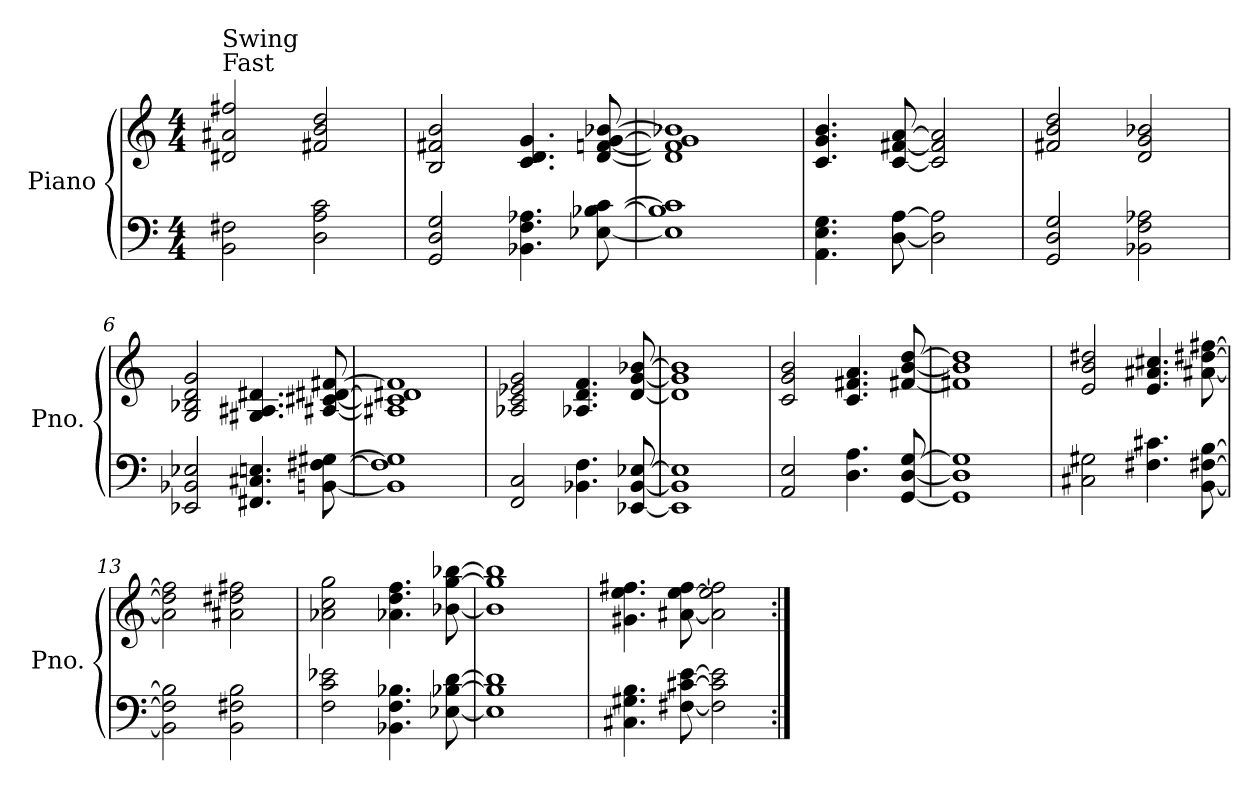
**kern	**kern
*part1	*part1
*staff2	*staff1
*I"Piano	*
*I'Pno.	*
*clefF4	*clefG2
*k[]	*k[]
*M4/4	*M4/4
=1	=1
!	!LO:TX:a:t=Fast
!	!LO:TX:t=Swing
2BB\ 2F#X\	2d#X/ 2a#X/ 2ff#X/
2D\ 2A\ 2c\	2f#X/ 2b/ 2dd/
=2	=2
2GG/ 2D/ 2G/	2B/ 2f#X/ 2b/
4.BB-X\ 4.F\ 4.A-X\	4.c/ 4.d/ 4.g/
[8E-X\ [8B-X\ [8c\	[8d/ [8fn/ [8g/ [8b-X/
=3	=3
1E-] 1B-] 1c]	1d] 1f] 1g] 1b-X]
=4	=4
4.AA\ 4.E\ 4.G\	4.c/ 4.g/ 4.b/
[8D\ [8A\	[8c/ [8f#X/ [8a/
2D\] 2A\]	2c/] 2f#/] 2a/]
!!LO:LB:g=z
=5	=5
2GG/ 2D/ 2G/	2f#X/ 2b/ 2dd/
2BB-X\ 2F\ 2A-X\	2d/ 2g/ 2b-X/
=6	=6
2EE-X/ 2BB-X/ 2E-X/	2G/ 2B-X/ 2d/ 2g/
4.FF#X/ 4.C#X/ 4.En/	4.G#X/ 4.A#X/ 4.d#X/
[8BBn\ [8F#X\ [8G#X\	[8A#X/ [8c#X/ [8d#X/ [8f#X/
=7	=7
1BB] 1F#] 1G#]	1A#X] 1c#] 1d#X] 1f#]
=8	=8
2FF/ 2C/	2A-X/ 2c/ 2e-X/ 2g/
4.BB-X\ 4.F\	4.A-X/ 4.d/ 4.f/
[8EE-X/ [8BB-/ [8E-X/	[8d/ [8g/ [8b-X/
!!LO:LB:g=z
=9	=9
1EE-] 1BB-] 1E-]	1d] 1g] 1b-]
=10	=10
2AA/ 2E/	2c/ 2g/ 2b/
4.D\ 4.A\	4.c/ 4.f#X/ 4.a/
[8GG/ [8D/ [8G/	[8f#X/ [8b/ [8dd/
=11	=11
1GG] 1D] 1G]	1f#X] 1b] 1dd]
=12	=12
2C#X\ 2G#X\	2e/ 2b/ 2dd#X/
4.F#X\ 4.c#X\	4.e/ 4.a#X/ 4.cc#X/
[8BB\ [8F#X\ [8B\	[8a#X\ [8dd#X\ [8ff#X\
!!LO:LB:g=z
=13	=13
2BB\] 2F#\] 2B\]	2a#\] 2dd#\] 2ff#\]
2BB\ 2F#X\ 2B\	2a#X\ 2dd#X\ 2ff#X\
=14	=14
2F\ 2c\ 2e-X\	2a-X\ 2cc\ 2gg\
4.BB-X\ 4.F\ 4.B-X\	4.a-X\ 4.dd\ 4.ff\
[8E-X\ [8B-X\ [8d\	[8b-X\ [8gg\ [8bb-X\
=15	=15
1E-] 1B-] 1d]	1b-] 1gg] 1bb-]
=16	=16
4.C#X\ 4.G#X\ 4.B\	4.g#X\ 4.ee\ 4.ff#X\
[8F#X\ [8c#X\ [8e\	[8a#X\ [8ee\ [8ff#\
2F#\] 2c#\] 2e\]	2a#\] 2ee\] 2ff#\]
=:|!	=:|!
*-	*-
